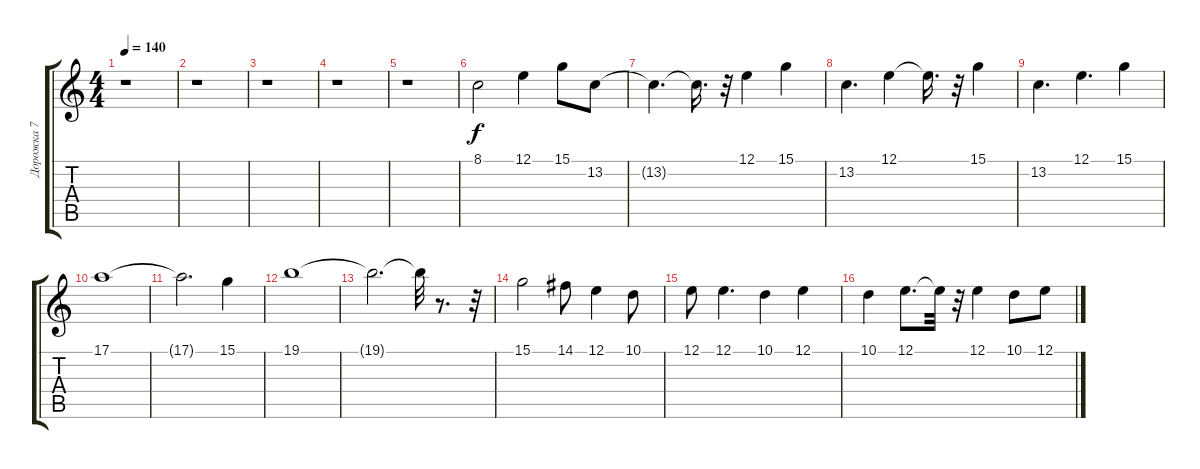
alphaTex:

\track ("Дорожка 7" "Дорожка 7") {instrument lead6voice}
\staff {score tabs}
\tuning (E4 B3 G3 D3 A2 E2) {hide}
\ts (4 4)
\tempo 140
\clef g2
\ks c
r.1{dy f} |
r.1 |
r.1 |
r.1 |
r.1 |
8.1.2 12.1.4 15.1.8 13.2.8 |
13.2{t}.4{d} 13.2{t}.16{d} r.32 12.1.4 15.1.4 |
13.2.4{d} 12.1.4 12.1{t}.16{d} r.32 15.1.4 |
13.2.4{d} 12.1.4{d} 15.1.4 |
17.1.1 |
17.1{t}.2{d} 15.1.4 |
19.1.1 |
19.1{t}.2{d} 19.1{t}.32 r.8{d} r.32 |
15.1.2 14.1.8 12.1.4 10.1.8 |
12.1.8 12.1.4{d} 10.1.4 12.1.4 |
10.1.4 12.1.8{d} 12.1{t}.32 r.32 12.1.4 10.1.8 12.1.8
